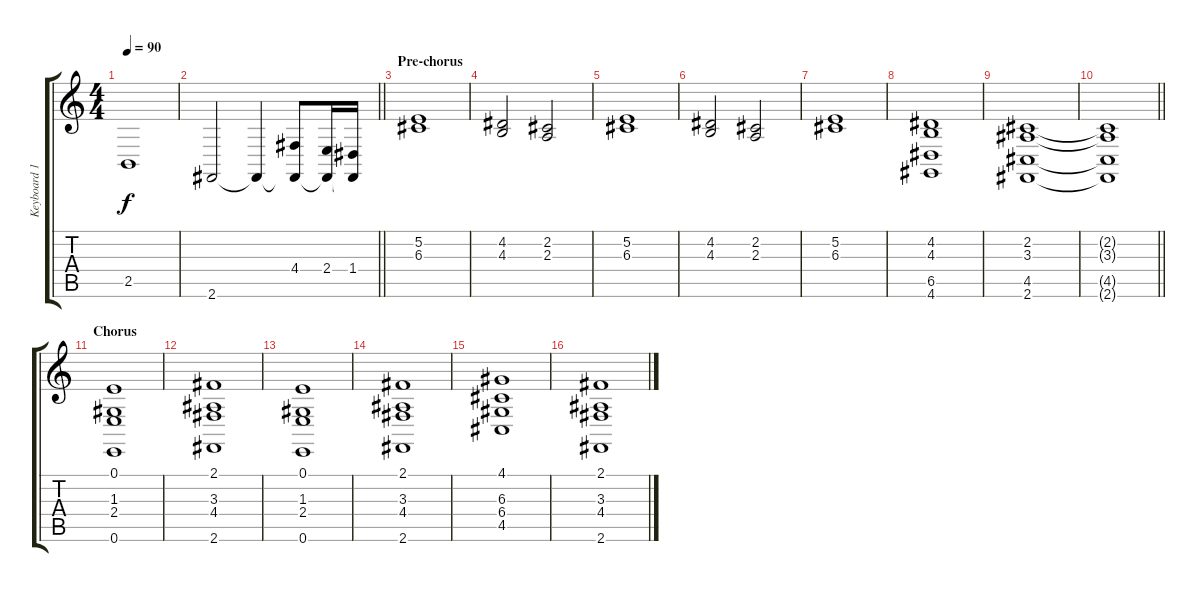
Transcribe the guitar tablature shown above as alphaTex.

\track ("Keyboard 1" "Keyboard 1") {instrument stringensemble1}
\staff {score tabs}
\tuning (E4 B3 G3 D3 A2 E2) {hide}
\ts (4 4)
\tempo 90
\clef g2
\ks c
2.5.1{dy f} |
\barLineRight lightlight
2.6.2 2.6{t}.4 (4.4 2.6{t}).8 (2.4 2.6{t}).16 (1.4 2.6{t}).16 |
\section ("" "Pre-chorus")
(5.2 6.3).1 |
(4.2 4.3).2 (2.2 2.3).2 |
(5.2 6.3).1 |
(4.2 4.3).2 (2.2 2.3).2 |
(5.2 6.3).1 |
(4.2 4.3 6.5 4.6).1 |
(2.2 3.3 4.5 2.6).1 |
\barLineRight lightlight
(2.2{t} 3.3{t} 4.5{t} 2.6{t}).1 |
\section ("" "Chorus")
(0.1 1.3 2.4 0.6).1 |
(2.1 3.3 4.4 2.6).1 |
(0.1 1.3 2.4 0.6).1 |
(2.1 3.3 4.4 2.6).1 |
(4.1 6.3 6.4 4.5).1 |
(2.1 3.3 4.4 2.6).1
